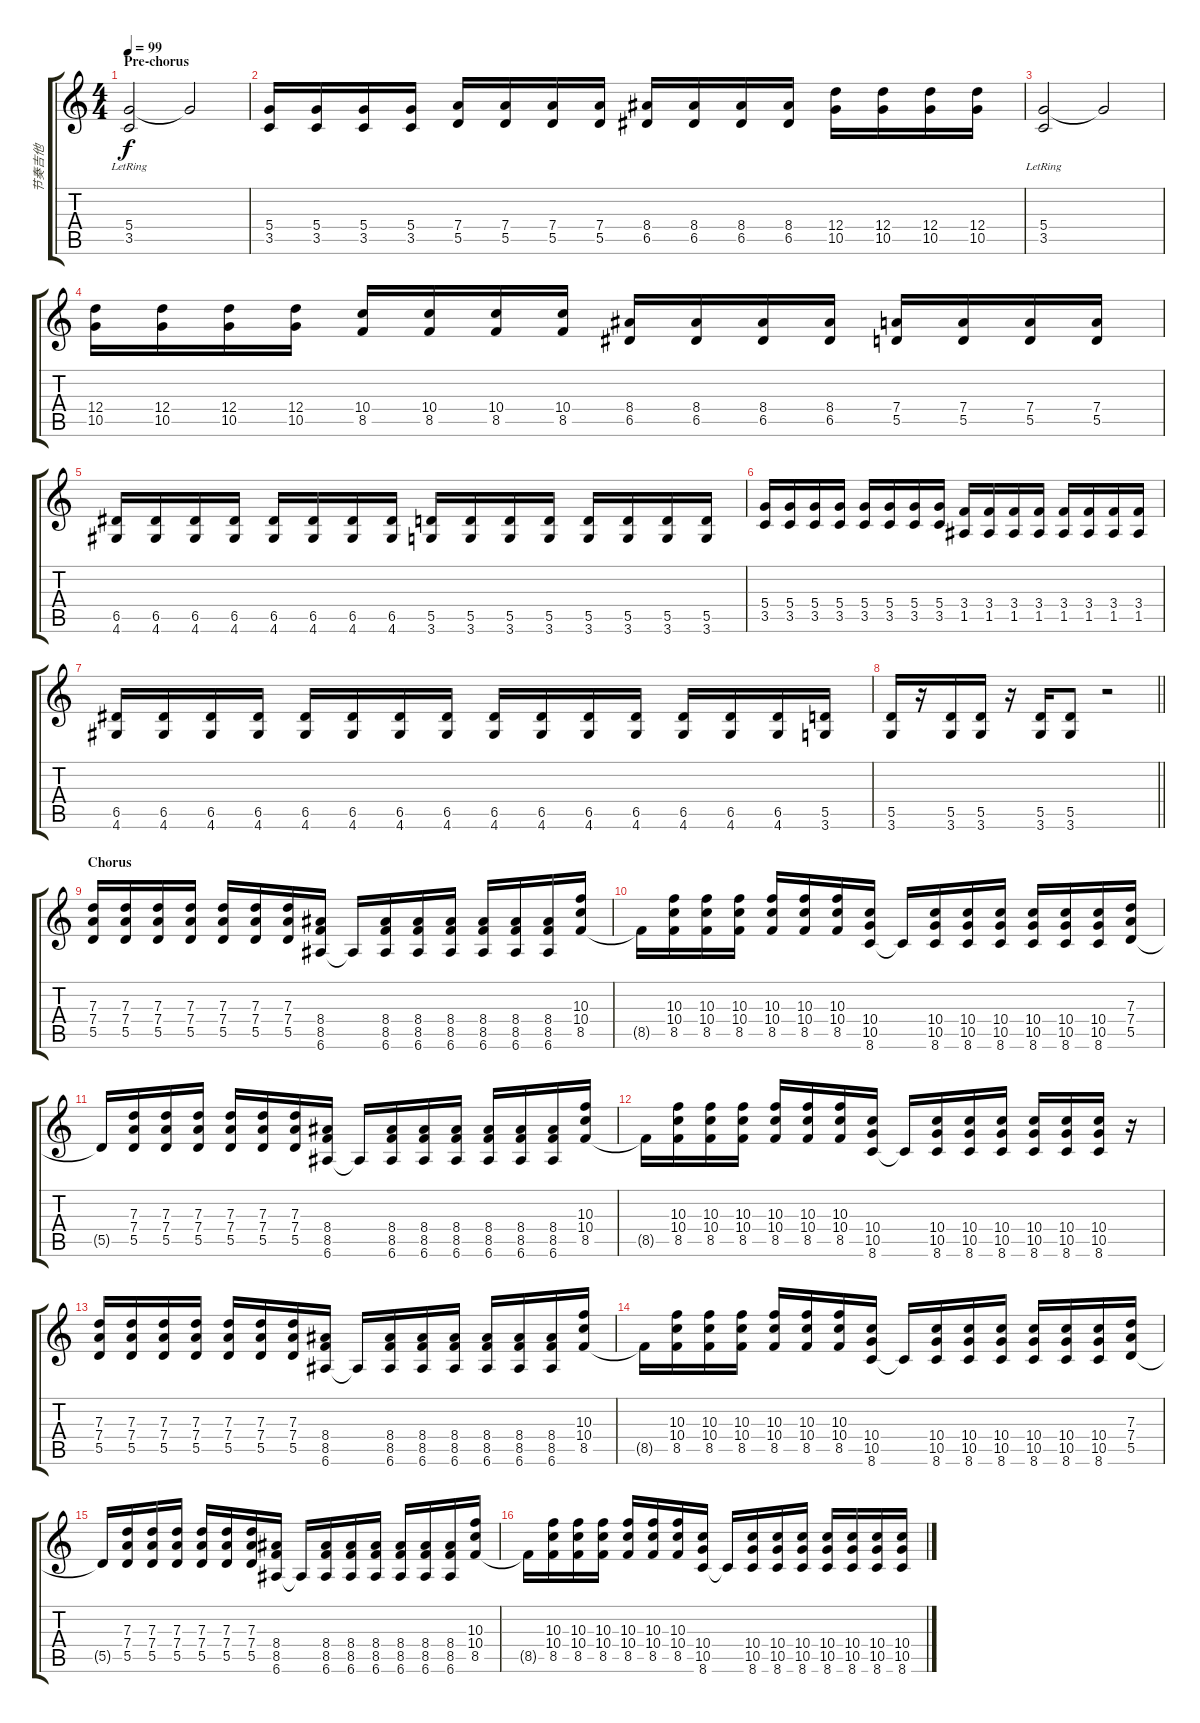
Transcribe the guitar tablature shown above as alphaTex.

\track ("节奏吉他" "节奏吉他") {instrument distortionguitar}
\staff {score tabs}
\tuning (E4 B3 G3 D3 A2 E2) {hide}
\ts (4 4)
\section ("" "Pre-chorus")
\tempo 99
\clef g2
\ks c
(5.4 3.5{lr}).2{dy f} 5.4{t}.2 |
(5.4 3.5).16 (5.4 3.5).16 (5.4 3.5).16 (5.4 3.5).16 (7.4 5.5).16 (7.4 5.5).16 (7.4 5.5).16 (7.4 5.5).16 (8.4 6.5).16 (8.4 6.5).16 (8.4 6.5).16 (8.4 6.5).16 (12.4 10.5).16 (12.4 10.5).16 (12.4 10.5).16 (12.4 10.5).16 |
(5.4 3.5{lr}).2 5.4{t}.2 |
(12.4 10.5).16 (12.4 10.5).16 (12.4 10.5).16 (12.4 10.5).16 (10.4 8.5).16 (10.4 8.5).16 (10.4 8.5).16 (10.4 8.5).16 (8.4 6.5).16 (8.4 6.5).16 (8.4 6.5).16 (8.4 6.5).16 (7.4 5.5).16 (7.4 5.5).16 (7.4 5.5).16 (7.4 5.5).16 |
(6.5 4.6).16 (6.5 4.6).16 (6.5 4.6).16 (6.5 4.6).16 (6.5 4.6).16 (6.5 4.6).16 (6.5 4.6).16 (6.5 4.6).16 (5.5 3.6).16 (5.5 3.6).16 (5.5 3.6).16 (5.5 3.6).16 (5.5 3.6).16 (5.5 3.6).16 (5.5 3.6).16 (5.5 3.6).16 |
(5.4 3.5).16 (5.4 3.5).16 (5.4 3.5).16 (5.4 3.5).16 (5.4 3.5).16 (5.4 3.5).16 (5.4 3.5).16 (5.4 3.5).16 (3.4 1.5).16 (3.4 1.5).16 (3.4 1.5).16 (3.4 1.5).16 (3.4 1.5).16 (3.4 1.5).16 (3.4 1.5).16 (3.4 1.5).16 |
(6.5 4.6).16 (6.5 4.6).16 (6.5 4.6).16 (6.5 4.6).16 (6.5 4.6).16 (6.5 4.6).16 (6.5 4.6).16 (6.5 4.6).16 (6.5 4.6).16 (6.5 4.6).16 (6.5 4.6).16 (6.5 4.6).16 (6.5 4.6).16 (6.5 4.6).16 (6.5 4.6).16 (5.5 3.6).16 |
\barLineRight lightlight
(5.5 3.6).16 r.16 (5.5 3.6).16 (5.5 3.6).16 r.16 (5.5 3.6).16 (5.5 3.6).8 r.2 |
\section ("" "Chorus")
(7.3 7.4 5.5).16 (7.3 7.4 5.5).16 (7.3 7.4 5.5).16 (7.3 7.4 5.5).16 (7.3 7.4 5.5).16 (7.3 7.4 5.5).16 (7.3 7.4 5.5).16 (8.4 8.5 6.6).16 6.6{t}.16 (8.4 8.5 6.6).16 (8.4 8.5 6.6).16 (8.4 8.5 6.6).16 (8.4 8.5 6.6).16 (8.4 8.5 6.6).16 (8.4 8.5 6.6).16 (10.3 10.4 8.5).16 |
8.5{t}.16 (10.3 10.4 8.5).16 (10.3 10.4 8.5).16 (10.3 10.4 8.5).16 (10.3 10.4 8.5).16 (10.3 10.4 8.5).16 (10.3 10.4 8.5).16 (10.4 10.5 8.6).16 8.6{t}.16 (10.4 10.5 8.6).16 (10.4 10.5 8.6).16 (10.4 10.5 8.6).16 (10.4 10.5 8.6).16 (10.4 10.5 8.6).16 (10.4 10.5 8.6).16 (7.3 7.4 5.5).16 |
5.5{t}.16 (7.3 7.4 5.5).16 (7.3 7.4 5.5).16 (7.3 7.4 5.5).16 (7.3 7.4 5.5).16 (7.3 7.4 5.5).16 (7.3 7.4 5.5).16 (8.4 8.5 6.6).16 6.6{t}.16 (8.4 8.5 6.6).16 (8.4 8.5 6.6).16 (8.4 8.5 6.6).16 (8.4 8.5 6.6).16 (8.4 8.5 6.6).16 (8.4 8.5 6.6).16 (10.3 10.4 8.5).16 |
8.5{t}.16 (10.3 10.4 8.5).16 (10.3 10.4 8.5).16 (10.3 10.4 8.5).16 (10.3 10.4 8.5).16 (10.3 10.4 8.5).16 (10.3 10.4 8.5).16 (10.4 10.5 8.6).16 8.6{t}.16 (10.4 10.5 8.6).16 (10.4 10.5 8.6).16 (10.4 10.5 8.6).16 (10.4 10.5 8.6).16 (10.4 10.5 8.6).16 (10.4 10.5 8.6).16 r.16 |
(7.3 7.4 5.5).16 (7.3 7.4 5.5).16 (7.3 7.4 5.5).16 (7.3 7.4 5.5).16 (7.3 7.4 5.5).16 (7.3 7.4 5.5).16 (7.3 7.4 5.5).16 (8.4 8.5 6.6).16 6.6{t}.16 (8.4 8.5 6.6).16 (8.4 8.5 6.6).16 (8.4 8.5 6.6).16 (8.4 8.5 6.6).16 (8.4 8.5 6.6).16 (8.4 8.5 6.6).16 (10.3 10.4 8.5).16 |
8.5{t}.16 (10.3 10.4 8.5).16 (10.3 10.4 8.5).16 (10.3 10.4 8.5).16 (10.3 10.4 8.5).16 (10.3 10.4 8.5).16 (10.3 10.4 8.5).16 (10.4 10.5 8.6).16 8.6{t}.16 (10.4 10.5 8.6).16 (10.4 10.5 8.6).16 (10.4 10.5 8.6).16 (10.4 10.5 8.6).16 (10.4 10.5 8.6).16 (10.4 10.5 8.6).16 (7.3 7.4 5.5).16 |
5.5{t}.16 (7.3 7.4 5.5).16 (7.3 7.4 5.5).16 (7.3 7.4 5.5).16 (7.3 7.4 5.5).16 (7.3 7.4 5.5).16 (7.3 7.4 5.5).16 (8.4 8.5 6.6).16 6.6{t}.16 (8.4 8.5 6.6).16 (8.4 8.5 6.6).16 (8.4 8.5 6.6).16 (8.4 8.5 6.6).16 (8.4 8.5 6.6).16 (8.4 8.5 6.6).16 (10.3 10.4 8.5).16 |
8.5{t}.16 (10.3 10.4 8.5).16 (10.3 10.4 8.5).16 (10.3 10.4 8.5).16 (10.3 10.4 8.5).16 (10.3 10.4 8.5).16 (10.3 10.4 8.5).16 (10.4 10.5 8.6).16 8.6{t}.16 (10.4 10.5 8.6).16 (10.4 10.5 8.6).16 (10.4 10.5 8.6).16 (10.4 10.5 8.6).16 (10.4 10.5 8.6).16 (10.4 10.5 8.6).16 (10.4 10.5 8.6).16
